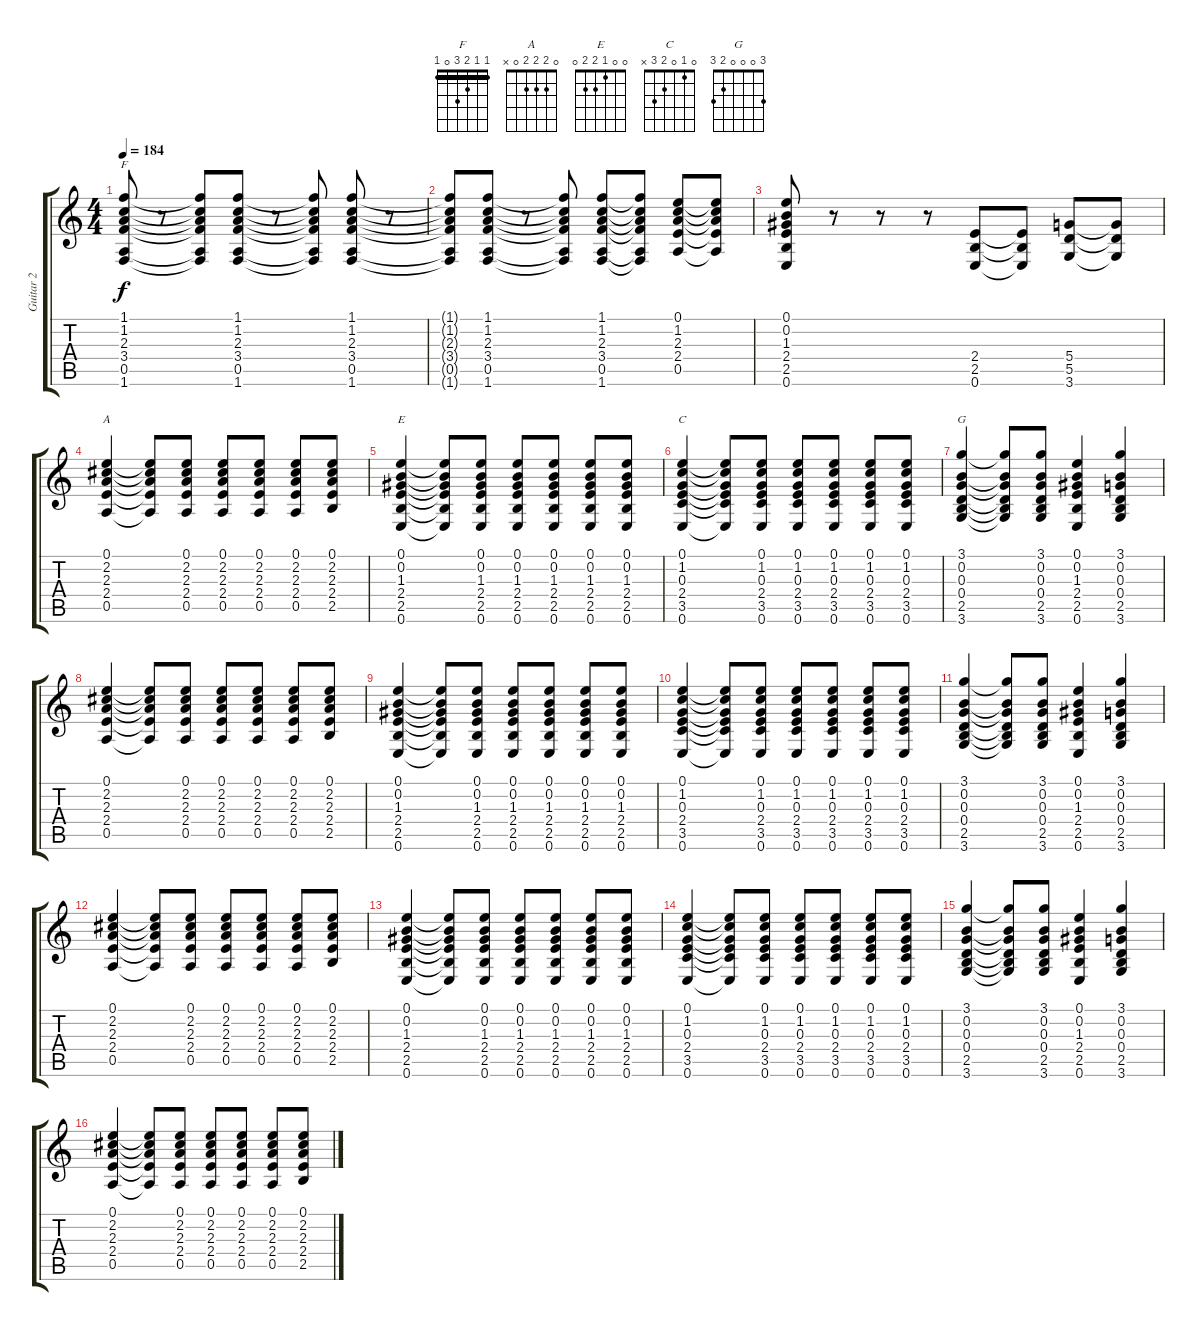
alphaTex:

\track ("Guitar 2" "Guitar 2") {instrument overdrivenguitar}
\staff {score tabs}
\tuning (E4 B3 G3 D3 A2 E2) {hide}
\chord ("F" 1 1 2 3 0 1) {barre 1}
\chord ("A" 0 2 2 2 0 x)
\chord ("E" 0 0 1 2 2 0)
\chord ("C" 0 1 0 2 3 x)
\chord ("G" 3 0 0 0 2 3)
\ts (4 4)
\tempo 184
\clef g2
\ks c
(1.1 1.2 2.3 3.4 0.5 1.6).8{ch "F" dy f} r.8 (1.1{t} 1.2{t} 2.3{t} 3.4{t} 0.5{t} 1.6{t}).8 (1.1 1.2 2.3 3.4 0.5 1.6).8 r.8 (1.1{t} 1.2{t} 2.3{t} 3.4{t} 0.5{t} 1.6{t}).8 (1.1 1.2 2.3 3.4 0.5 1.6).8 r.8 |
(1.1{t} 1.2{t} 2.3{t} 3.4{t} 0.5{t} 1.6{t}).8 (1.1 1.2 2.3 3.4 0.5 1.6).8 r.8 (1.1{t} 1.2{t} 2.3{t} 3.4{t} 0.5{t} 1.6{t}).8 (1.1 1.2 2.3 3.4 0.5 1.6).8 (1.1{t} 1.2{t} 2.3{t} 3.4{t} 0.5{t} 1.6{t}).8 (0.1 1.2 2.3 2.4 0.5).8 (0.1{t} 1.2{t} 2.3{t} 2.4{t} 0.5{t}).8 |
(0.1 0.2 1.3 2.4 2.5 0.6).8 r.8 r.8 r.8 (2.4 2.5 0.6).8 (2.4{t} 2.5{t} 0.6{t}).8 (5.4 5.5 3.6).8 (5.4{t} 5.5{t} 3.6{t}).8 |
(0.1 2.2 2.3 2.4 0.5).4{ch "A"} (0.1{t} 2.2{t} 2.3{t} 2.4{t} 0.5{t}).8 (0.1 2.2 2.3 2.4 0.5).8 (0.1 2.2 2.3 2.4 0.5).8 (0.1 2.2 2.3 2.4 0.5).8 (0.1 2.2 2.3 2.4 0.5).8 (0.1 2.2 2.3 2.4 2.5).8 |
(0.1 0.2 1.3 2.4 2.5 0.6).4{ch "E"} (0.1{t} 0.2{t} 1.3{t} 2.4{t} 2.5{t} 0.6{t}).8 (0.1 0.2 1.3 2.4 2.5 0.6).8 (0.1 0.2 1.3 2.4 2.5 0.6).8 (0.1 0.2 1.3 2.4 2.5 0.6).8 (0.1 0.2 1.3 2.4 2.5 0.6).8 (0.1 0.2 1.3 2.4 2.5 0.6).8 |
(0.1 1.2 0.3 2.4 3.5 0.6).4{ch "C"} (0.1{t} 1.2{t} 0.3{t} 2.4{t} 3.5{t} 0.6{t}).8 (0.1 1.2 0.3 2.4 3.5 0.6).8 (0.1 1.2 0.3 2.4 3.5 0.6).8 (0.1 1.2 0.3 2.4 3.5 0.6).8 (0.1 1.2 0.3 2.4 3.5 0.6).8 (0.1 1.2 0.3 2.4 3.5 0.6).8 |
(3.1 0.2 0.3 0.4 2.5 3.6).4{ch "G"} (3.1{t} 0.2{t} 0.3{t} 0.4{t} 2.5{t} 3.6{t}).8 (3.1 0.2 0.3 0.4 2.5 3.6).8 (0.1 0.2 1.3 2.4 2.5 0.6).4 (3.1 0.2 0.3 0.4 2.5 3.6).4 |
(0.1 2.2 2.3 2.4 0.5).4 (0.1{t} 2.2{t} 2.3{t} 2.4{t} 0.5{t}).8 (0.1 2.2 2.3 2.4 0.5).8 (0.1 2.2 2.3 2.4 0.5).8 (0.1 2.2 2.3 2.4 0.5).8 (0.1 2.2 2.3 2.4 0.5).8 (0.1 2.2 2.3 2.4 2.5).8 |
(0.1 0.2 1.3 2.4 2.5 0.6).4 (0.1{t} 0.2{t} 1.3{t} 2.4{t} 2.5{t} 0.6{t}).8 (0.1 0.2 1.3 2.4 2.5 0.6).8 (0.1 0.2 1.3 2.4 2.5 0.6).8 (0.1 0.2 1.3 2.4 2.5 0.6).8 (0.1 0.2 1.3 2.4 2.5 0.6).8 (0.1 0.2 1.3 2.4 2.5 0.6).8 |
(0.1 1.2 0.3 2.4 3.5 0.6).4 (0.1{t} 1.2{t} 0.3{t} 2.4{t} 3.5{t} 0.6{t}).8 (0.1 1.2 0.3 2.4 3.5 0.6).8 (0.1 1.2 0.3 2.4 3.5 0.6).8 (0.1 1.2 0.3 2.4 3.5 0.6).8 (0.1 1.2 0.3 2.4 3.5 0.6).8 (0.1 1.2 0.3 2.4 3.5 0.6).8 |
(3.1 0.2 0.3 0.4 2.5 3.6).4 (3.1{t} 0.2{t} 0.3{t} 0.4{t} 2.5{t} 3.6{t}).8 (3.1 0.2 0.3 0.4 2.5 3.6).8 (0.1 0.2 1.3 2.4 2.5 0.6).4 (3.1 0.2 0.3 0.4 2.5 3.6).4 |
(0.1 2.2 2.3 2.4 0.5).4 (0.1{t} 2.2{t} 2.3{t} 2.4{t} 0.5{t}).8 (0.1 2.2 2.3 2.4 0.5).8 (0.1 2.2 2.3 2.4 0.5).8 (0.1 2.2 2.3 2.4 0.5).8 (0.1 2.2 2.3 2.4 0.5).8 (0.1 2.2 2.3 2.4 2.5).8 |
(0.1 0.2 1.3 2.4 2.5 0.6).4 (0.1{t} 0.2{t} 1.3{t} 2.4{t} 2.5{t} 0.6{t}).8 (0.1 0.2 1.3 2.4 2.5 0.6).8 (0.1 0.2 1.3 2.4 2.5 0.6).8 (0.1 0.2 1.3 2.4 2.5 0.6).8 (0.1 0.2 1.3 2.4 2.5 0.6).8 (0.1 0.2 1.3 2.4 2.5 0.6).8 |
(0.1 1.2 0.3 2.4 3.5 0.6).4 (0.1{t} 1.2{t} 0.3{t} 2.4{t} 3.5{t} 0.6{t}).8 (0.1 1.2 0.3 2.4 3.5 0.6).8 (0.1 1.2 0.3 2.4 3.5 0.6).8 (0.1 1.2 0.3 2.4 3.5 0.6).8 (0.1 1.2 0.3 2.4 3.5 0.6).8 (0.1 1.2 0.3 2.4 3.5 0.6).8 |
(3.1 0.2 0.3 0.4 2.5 3.6).4 (3.1{t} 0.2{t} 0.3{t} 0.4{t} 2.5{t} 3.6{t}).8 (3.1 0.2 0.3 0.4 2.5 3.6).8 (0.1 0.2 1.3 2.4 2.5 0.6).4 (3.1 0.2 0.3 0.4 2.5 3.6).4 |
(0.1 2.2 2.3 2.4 0.5).4 (0.1{t} 2.2{t} 2.3{t} 2.4{t} 0.5{t}).8 (0.1 2.2 2.3 2.4 0.5).8 (0.1 2.2 2.3 2.4 0.5).8 (0.1 2.2 2.3 2.4 0.5).8 (0.1 2.2 2.3 2.4 0.5).8 (0.1 2.2 2.3 2.4 2.5).8
